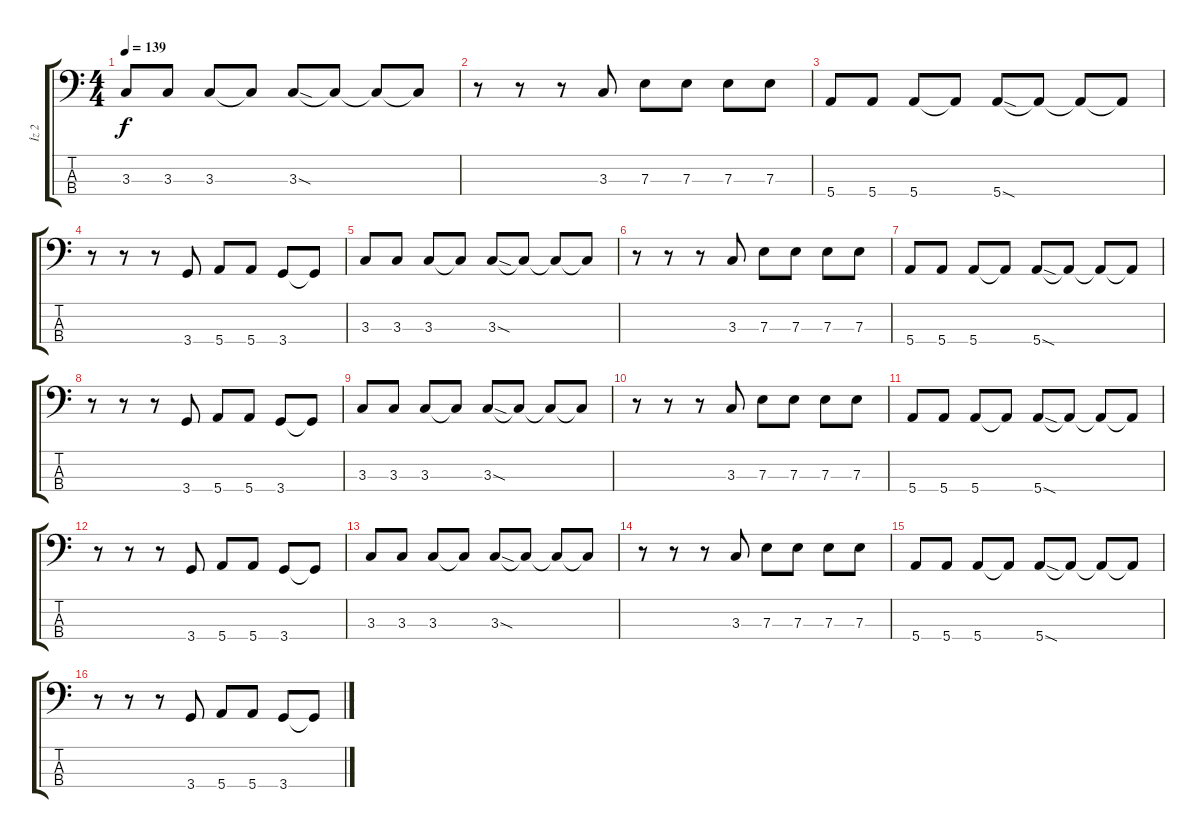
\track ("İz 2" "İz 2") {instrument electricbassfinger}
\staff {score tabs}
\tuning (G2 D2 A1 E1) {hide}
\ts (4 4)
\tempo 139
\clef f4
\ks c
3.3.8{dy f} 3.3.8 3.3.8 3.3{t}.8 3.3{sod}.8 3.3{t}.8 3.3{t}.8 3.3{t}.8 |
r.8 r.8 r.8 3.3.8 7.3.8 7.3.8 7.3.8 7.3.8 |
5.4.8 5.4.8 5.4.8 5.4{t}.8 5.4{sod}.8 5.4{t}.8 5.4{t}.8 5.4{t}.8 |
r.8 r.8 r.8 3.4.8 5.4.8 5.4.8 3.4.8 3.4{t}.8 |
3.3.8 3.3.8 3.3.8 3.3{t}.8 3.3{sod}.8 3.3{t}.8 3.3{t}.8 3.3{t}.8 |
r.8 r.8 r.8 3.3.8 7.3.8 7.3.8 7.3.8 7.3.8 |
5.4.8 5.4.8 5.4.8 5.4{t}.8 5.4{sod}.8 5.4{t}.8 5.4{t}.8 5.4{t}.8 |
r.8 r.8 r.8 3.4.8 5.4.8 5.4.8 3.4.8 3.4{t}.8 |
3.3.8 3.3.8 3.3.8 3.3{t}.8 3.3{sod}.8 3.3{t}.8 3.3{t}.8 3.3{t}.8 |
r.8 r.8 r.8 3.3.8 7.3.8 7.3.8 7.3.8 7.3.8 |
5.4.8 5.4.8 5.4.8 5.4{t}.8 5.4{sod}.8 5.4{t}.8 5.4{t}.8 5.4{t}.8 |
r.8 r.8 r.8 3.4.8 5.4.8 5.4.8 3.4.8 3.4{t}.8 |
3.3.8 3.3.8 3.3.8 3.3{t}.8 3.3{sod}.8 3.3{t}.8 3.3{t}.8 3.3{t}.8 |
r.8 r.8 r.8 3.3.8 7.3.8 7.3.8 7.3.8 7.3.8 |
5.4.8 5.4.8 5.4.8 5.4{t}.8 5.4{sod}.8 5.4{t}.8 5.4{t}.8 5.4{t}.8 |
r.8 r.8 r.8 3.4.8 5.4.8 5.4.8 3.4.8 3.4{t}.8
